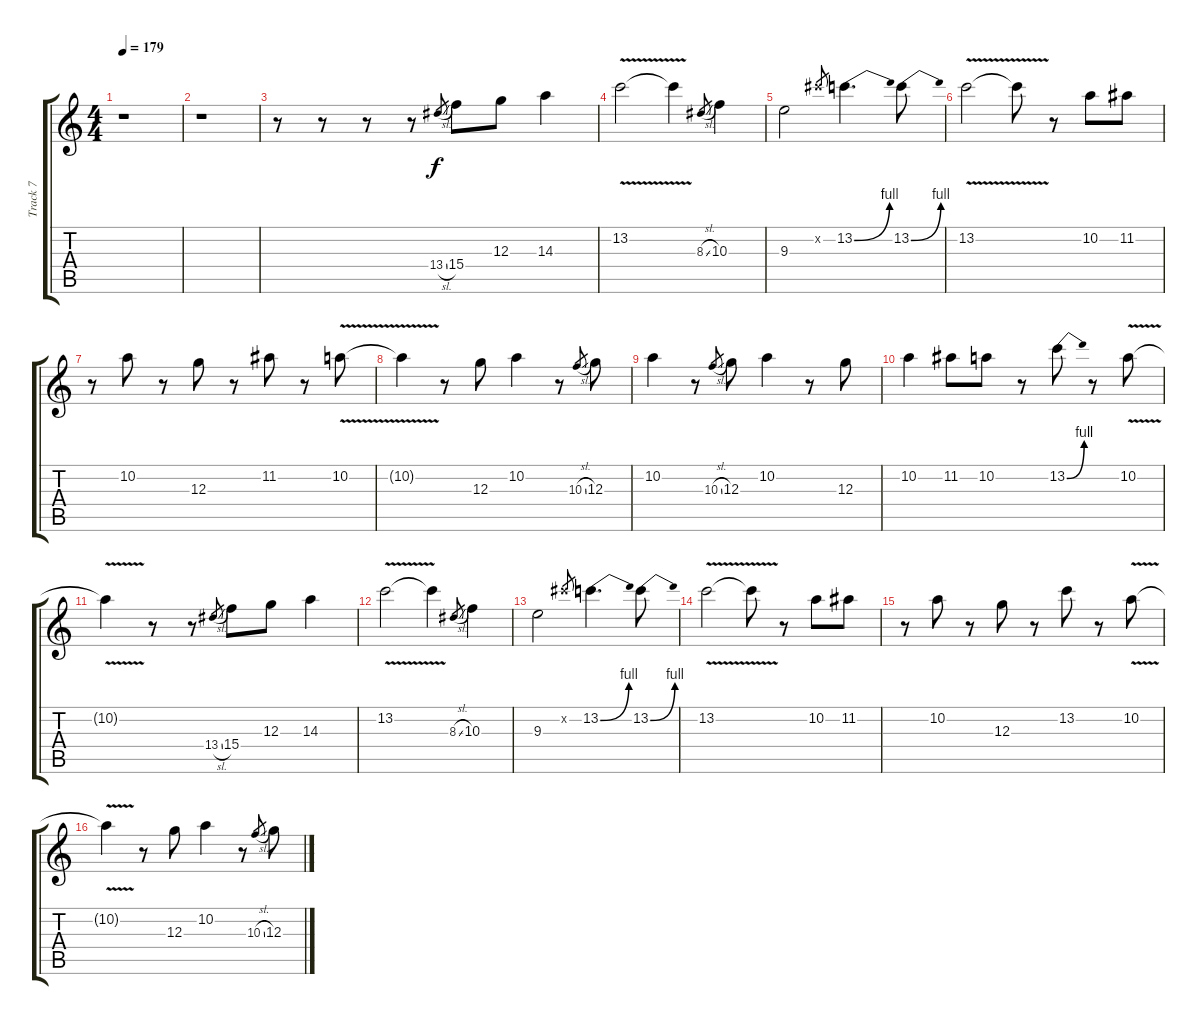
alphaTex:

\track ("Track 7" "Track 7") {instrument overdrivenguitar}
\staff {score tabs}
\tuning (E4 B3 G3 D3 A2 E2) {hide}
\ts (4 4)
\tempo 179
\clef g2
\ks c
r.1{dy mf} |
r.1 |
r.8 r.8 r.8 r.8 13.4{sl}.8{gr dy f} 15.4.8 12.3.8 14.3.4 |
13.2{v}.2 13.2{t}.4 8.3{sl}.8{gr} 10.3.4 |
9.3.2 14.2{x}.8{gr} 13.2{be (bend 0 0 60 4)}.4{d} 13.2{be (bend 0 0 60 4)}.8 |
13.2{v}.2 13.2{t}.8 r.8 10.2.8 11.2.8 |
r.8 10.2.8 r.8 12.3.8 r.8 11.2.8 r.8 10.2{v}.8 |
10.2{t}.4 r.8 12.3.8 10.2.4 r.8 10.3{sl}.8{gr} 12.3.8 |
10.2.4 r.8 10.3{sl}.8{gr} 12.3.8 10.2.4 r.8 12.3.8 |
10.2.4 11.2.8 10.2.8 r.8 13.2{be (bend 0 0 60 4)}.8 r.8 10.2{v}.8 |
10.2{t}.4 r.8 r.8 13.4{sl}.8{gr} 15.4.8 12.3.8 14.3.4 |
13.2{v}.2 13.2{t}.4 8.3{sl}.8{gr} 10.3.4 |
9.3.2 14.2{x}.8{gr} 13.2{be (bend 0 0 60 4)}.4{d} 13.2{be (bend 0 0 60 4)}.8 |
13.2{v}.2 13.2{t}.8 r.8 10.2.8 11.2.8 |
r.8 10.2.8 r.8 12.3.8 r.8 13.2.8 r.8 10.2{v}.8 |
10.2{t}.4 r.8 12.3.8 10.2.4 r.8 10.3{sl}.8{gr} 12.3.8
